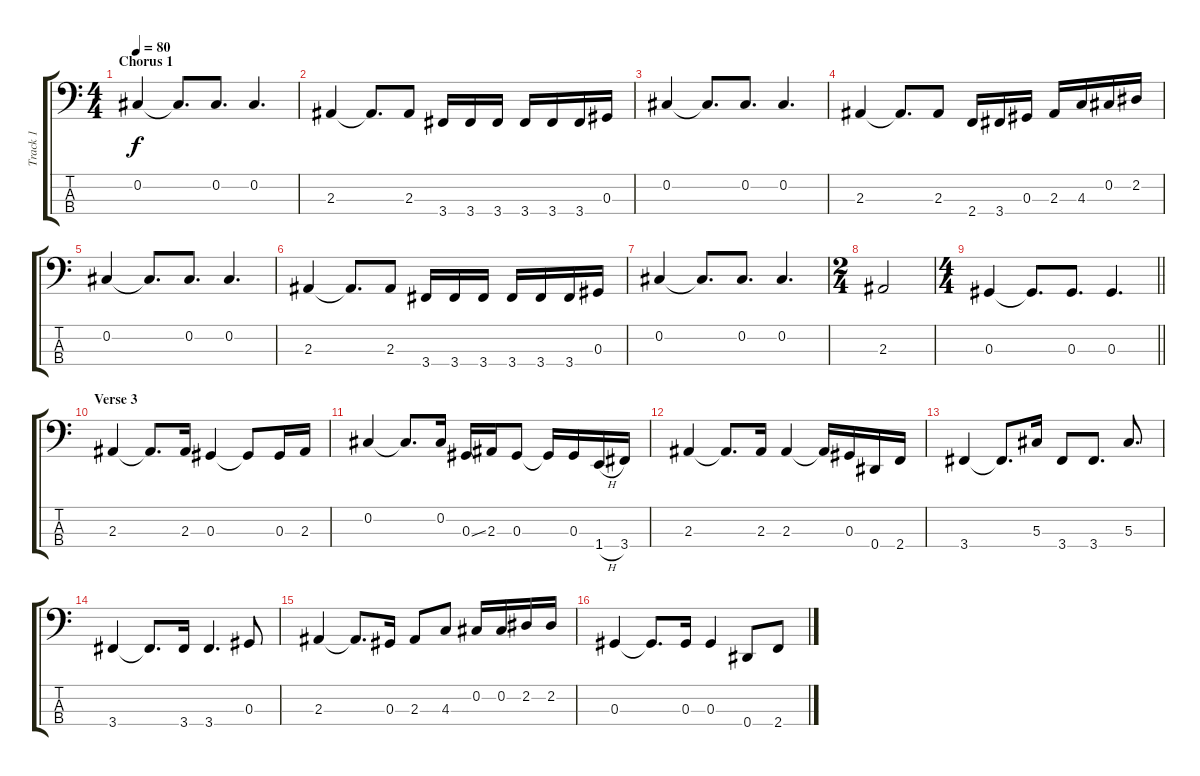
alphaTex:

\track ("Track 1" "Track 1") {instrument electricbassfinger}
\staff {score tabs}
\tuning (Gb2 Db2 Ab1 Eb1) {hide}
\ts (4 4)
\section ("" "Chorus 1")
\tempo 80
\clef f4
\ks c
0.2.4{dy f} 0.2{t}.8{d} 0.2.8{d} 0.2.4{d} |
2.3.4 2.3{t}.8{d} 2.3.8 3.4.16 3.4.16 3.4.16 3.4.16 3.4.16 3.4.16 0.3.16 |
0.2.4 0.2{t}.8{d} 0.2.8{d} 0.2.4{d} |
2.3.4 2.3{t}.8{d} 2.3.8 2.4.16 3.4.16 0.3.16 2.3.16 4.3.16 0.2.16 2.2.16 |
0.2.4 0.2{t}.8{d} 0.2.8{d} 0.2.4{d} |
2.3.4 2.3{t}.8{d} 2.3.8 3.4.16 3.4.16 3.4.16 3.4.16 3.4.16 3.4.16 0.3.16 |
0.2.4 0.2{t}.8{d} 0.2.8{d} 0.2.4{d} |
\ts (2 4)
2.3.2 |
\ts (4 4)
\barLineRight lightlight
0.3.4 0.3{t}.8{d} 0.3.8{d} 0.3.4{d} |
\section ("" "Verse 3")
2.3.4 2.3{t}.8{d} 2.3.16 0.3.4 0.3{t}.8 0.3.16 2.3.16 |
0.2.4 0.2{t}.8{d} 0.2.16 0.3{ss}.16 2.3.16 0.3.8 0.3{t}.16 0.3.16 1.4{h}.16 3.4.16 |
2.3.4 2.3{t}.8{d} 2.3.16 2.3.4 2.3{t}.16 0.3.16 0.4.16 2.4.16 |
3.4.4 3.4{t}.8{d} 5.3.16 3.4.8 3.4.8{d} 5.3.8{d} |
3.4.4 3.4{t}.8{d} 3.4.16 3.4.4{d} 0.3.8 |
2.3.4 2.3{t}.8{d} 0.3.16 2.3.8 4.3.8 0.2.16 0.2.16 2.2.16 2.2.16 |
0.3.4 0.3{t}.8{d} 0.3.16 0.3.4 0.4.8 2.4.8
